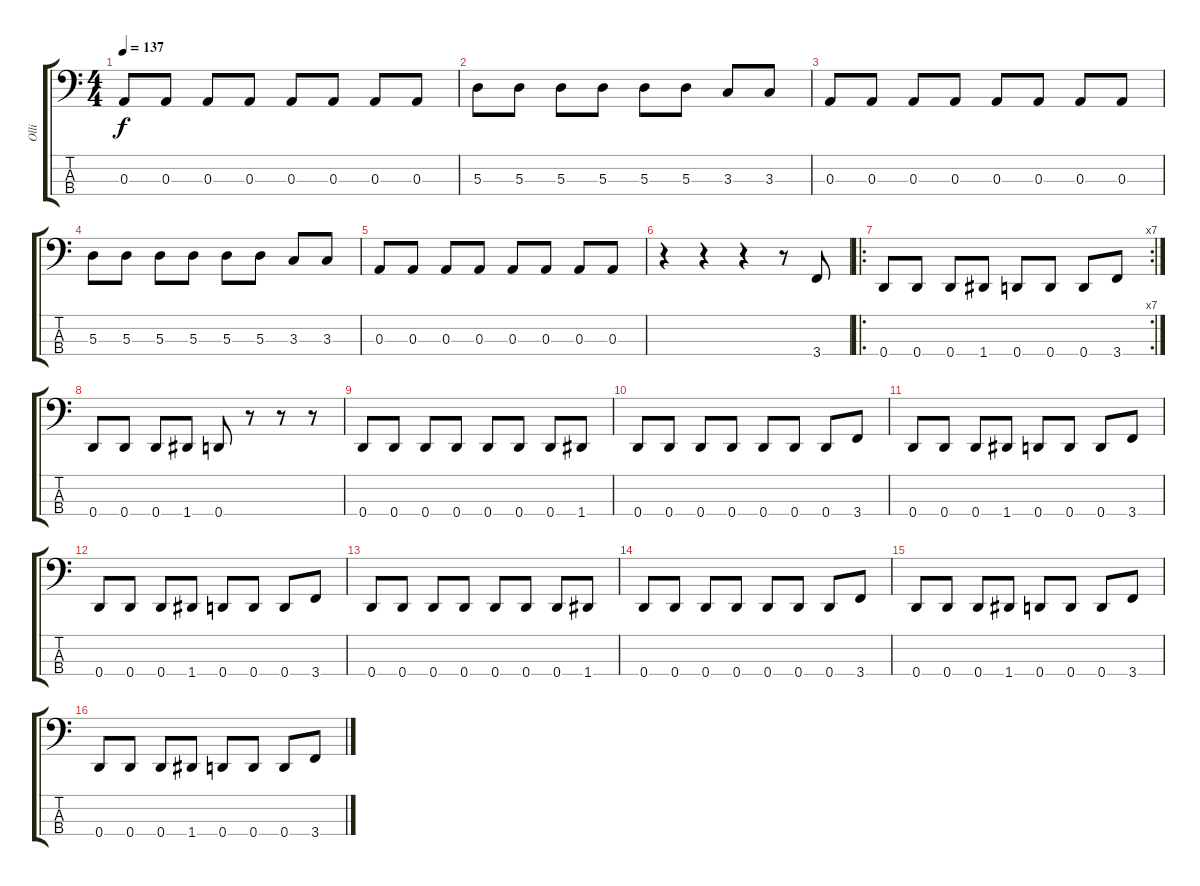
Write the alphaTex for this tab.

\track ("Olli" "Olli") {instrument electricbassfinger}
\staff {score tabs}
\tuning (G2 D2 A1 D1) {hide}
\ts (4 4)
\tempo 137
\clef f4
\ks c
0.3.8{dy f} 0.3.8 0.3.8 0.3.8 0.3.8 0.3.8 0.3.8 0.3.8 |
5.3.8 5.3.8 5.3.8 5.3.8 5.3.8 5.3.8 3.3.8 3.3.8 |
0.3.8 0.3.8 0.3.8 0.3.8 0.3.8 0.3.8 0.3.8 0.3.8 |
5.3.8 5.3.8 5.3.8 5.3.8 5.3.8 5.3.8 3.3.8 3.3.8 |
0.3.8 0.3.8 0.3.8 0.3.8 0.3.8 0.3.8 0.3.8 0.3.8 |
r.4 r.4 r.4 r.8 3.4.8 |
\ro
\rc 7
0.4.8 0.4.8 0.4.8 1.4.8 0.4.8 0.4.8 0.4.8 3.4.8 |
0.4.8 0.4.8 0.4.8 1.4.8 0.4.8 r.8 r.8 r.8 |
0.4.8 0.4.8 0.4.8 0.4.8 0.4.8 0.4.8 0.4.8 1.4.8 |
0.4.8 0.4.8 0.4.8 0.4.8 0.4.8 0.4.8 0.4.8 3.4.8 |
0.4.8 0.4.8 0.4.8 1.4.8 0.4.8 0.4.8 0.4.8 3.4.8 |
0.4.8 0.4.8 0.4.8 1.4.8 0.4.8 0.4.8 0.4.8 3.4.8 |
0.4.8 0.4.8 0.4.8 0.4.8 0.4.8 0.4.8 0.4.8 1.4.8 |
0.4.8 0.4.8 0.4.8 0.4.8 0.4.8 0.4.8 0.4.8 3.4.8 |
0.4.8 0.4.8 0.4.8 1.4.8 0.4.8 0.4.8 0.4.8 3.4.8 |
0.4.8 0.4.8 0.4.8 1.4.8 0.4.8 0.4.8 0.4.8 3.4.8
